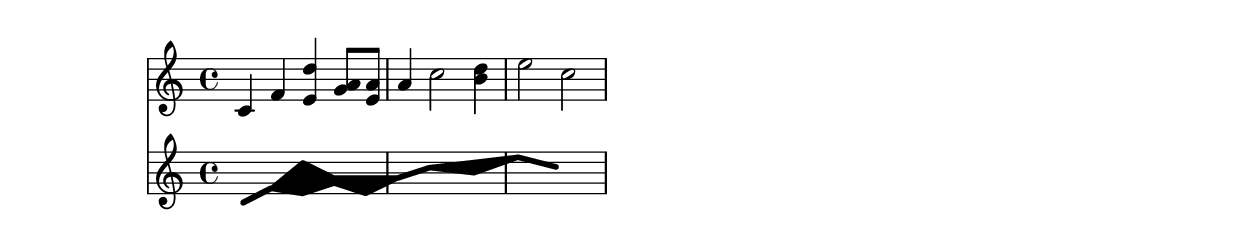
%% DO NOT EDIT this file manually; it is automatically
%% generated from LSR http://lsr.dsi.unimi.it
%% Make any changes in LSR itself, or in Documentation/snippets/new/ ,
%% and then run scripts/auxiliar/makelsr.py
%%
%% This file is in the public domain.
\version "2.14.2"

\header {
%% Translation of GIT committish: f5cfaf8ef4ac347702f554af0944ef0d8396e73a
  texidocfr = "
Un cluster indique à l'instrumentiste qu'il doit jouer tout une suite de
sons.

"
  doctitlefr = "Clusters"

  lsrtags = "specific-notation, keyboards, simultaneous-notes, really-cool, contemporary-notation, chords"


%% Translation of GIT committish: b482c3e5b56c3841a88d957e0ca12964bd3e64fa
  texidoces = "
Los «clusters» o racimos son un mecanismo para indicar la
interpretación de un ámbito de notas al mismo tiempo.

"
  doctitlees = "Clusters («racimos»)"

  texidoc = "
Clusters are a device to denote that a complete range of notes is to be
played.

"
  doctitle = "Clusters"
} % begin verbatim


fragment = \relative c' {
  c4 f <e d'>4
  <g a>8 <e a> a4 c2 <d b>4
  e2 c
}

<<
  \new Staff \fragment
  \new Staff \makeClusters \fragment
>>

